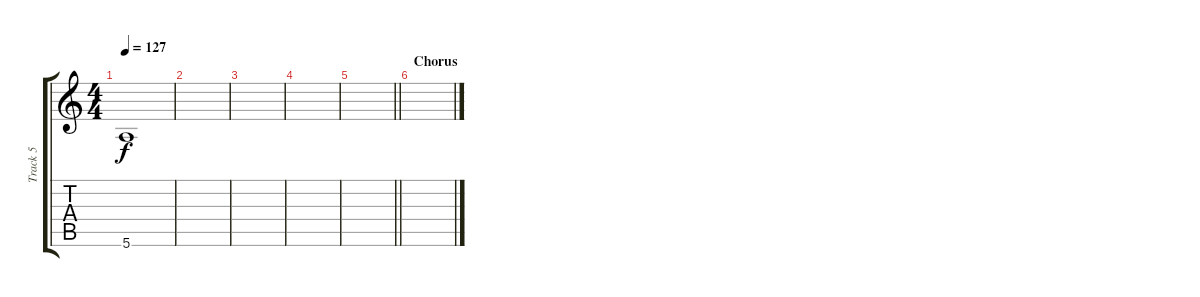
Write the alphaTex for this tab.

\track ("Track 5" "Track 5") {instrument electricbassfinger}
\staff {score tabs}
\tuning (E4 B3 G3 D3 A2 E2) {hide}
\ts (4 4)
\tempo 127
\clef g2
\ks c
5.6.1{dy f} |
|
|
|
\barLineRight lightlight
|
\section ("" "Chorus")
